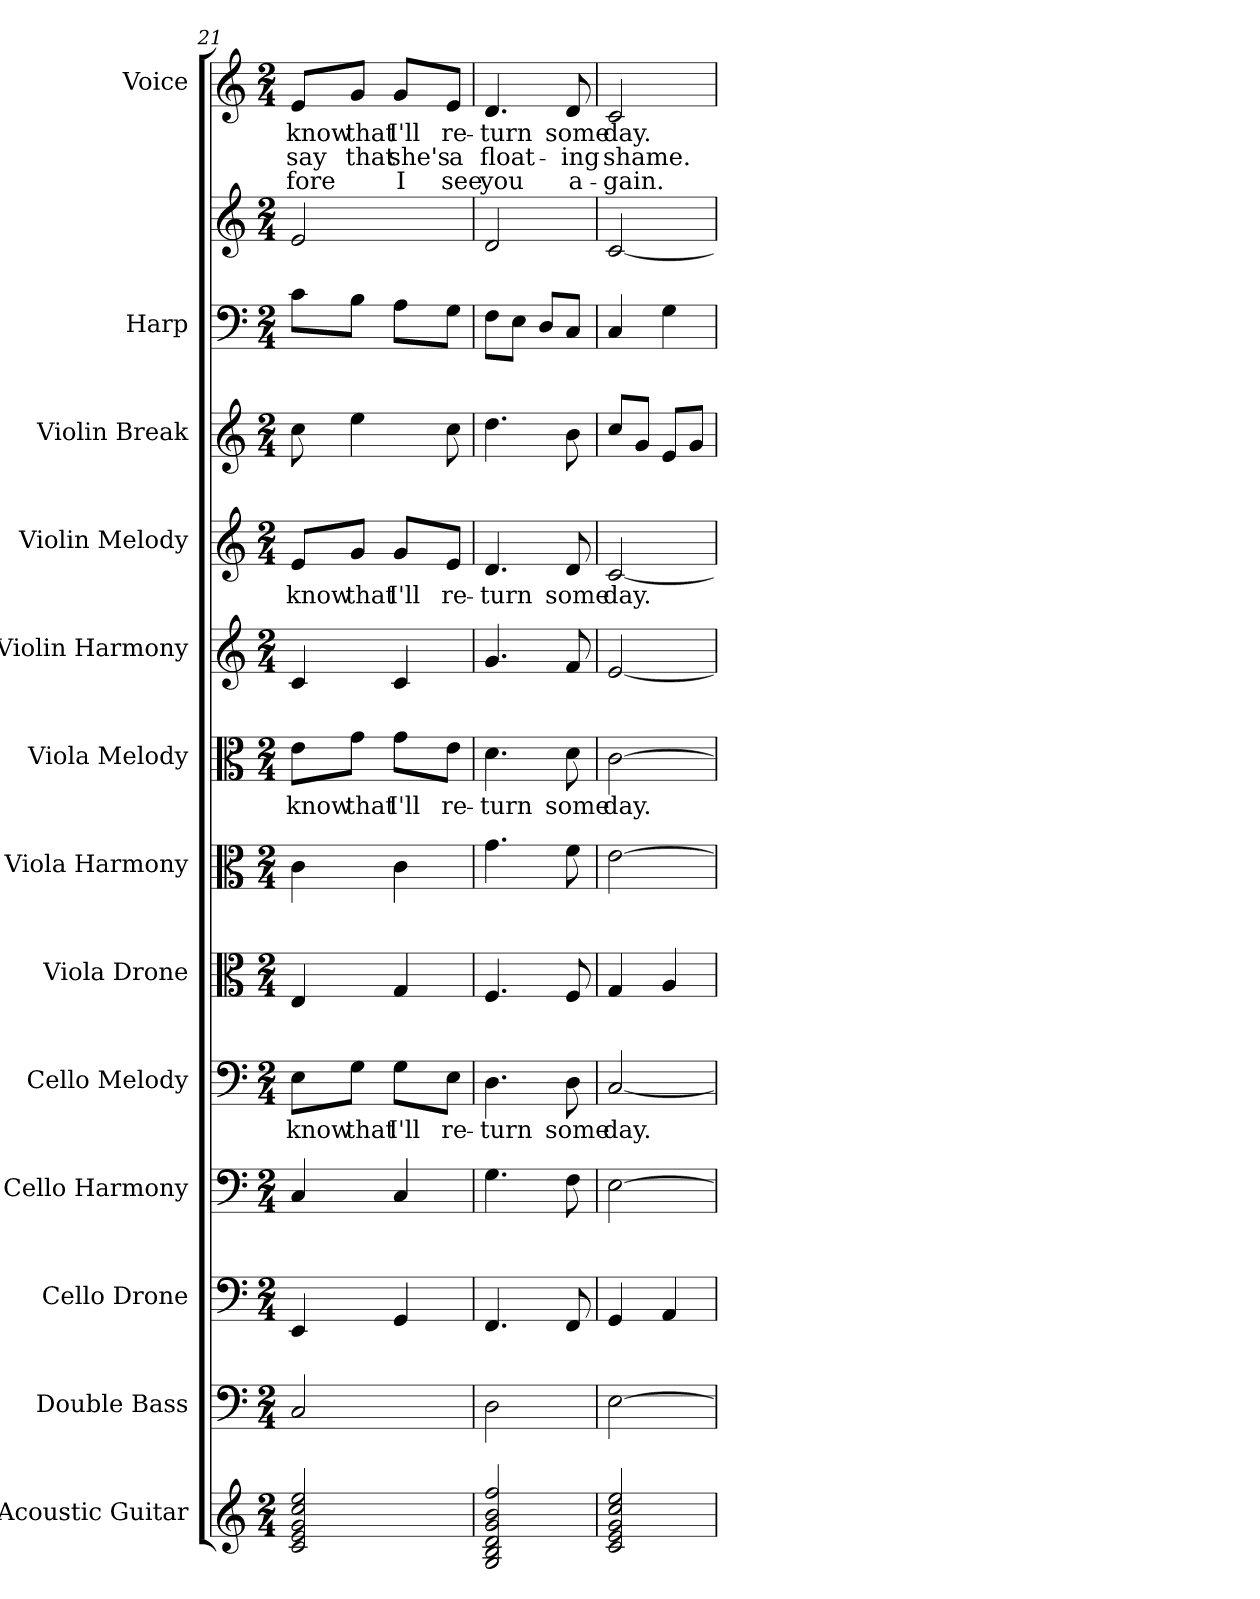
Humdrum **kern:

**kern	**kern	**kern	**kern	**kern	**text	**kern	**kern	**kern	**text	**kern	**kern	**text	**kern	**kern	**kern	**kern	**text	**text	**text
*part13	*part12	*part11	*part10	*part9	*part9	*part8	*part7	*part6	*part6	*part5	*part4	*part4	*part3	*part2	*part2	*part1	*part1	*part1	*part1
*staff14	*staff13	*staff12	*staff11	*staff10	*staff10	*staff9	*staff8	*staff7	*staff7	*staff6	*staff5	*staff5	*staff4	*staff3	*staff2	*staff1	*staff1	*staff1	*staff1
*I"Acoustic Guitar	*I"Double Bass	*I"Cello Drone	*I"Cello Harmony	*I"Cello Melody	*	*I"Viola Drone	*I"Viola Harmony	*I"Viola Melody	*	*I"Violin Harmony	*I"Violin Melody	*	*I"Violin Break	*I"Harp	*	*I"Voice	*	*	*
*I'A. Gtr.	*I'Bass	*I'Drone	*I'Harmony	*I'Melody	*	*I'Drone	*I'Harmony	*I'Melody	*	*I'Harmony	*I'Melody	*	*I'Break	*I'Hp.	*	*I'Voice	*	*	*
*clefG2	*clefF4	*clefF4	*clefF4	*clefF4	*	*clefC3	*clefC3	*clefC3	*	*clefG2	*clefG2	*	*clefG2	*clefF4	*clefG2	*clefG2	*	*	*
*ITrd7c12	*ITrd7c12	*	*	*	*	*	*	*	*	*	*	*	*	*	*	*	*	*	*
*k[]	*k[]	*k[]	*k[]	*k[]	*	*k[]	*k[]	*k[]	*	*k[]	*k[]	*	*k[]	*k[]	*k[]	*k[]	*	*	*
*C:	*C:	*C:	*C:	*C:	*	*C:	*C:	*C:	*	*C:	*C:	*	*C:	*C:	*C:	*C:	*	*	*
*M2/4	*M2/4	*M2/4	*M2/4	*M2/4	*	*M2/4	*M2/4	*M2/4	*	*M2/4	*M2/4	*	*M2/4	*M2/4	*M2/4	*M2/4	*	*	*
=21	=21	=21	=21	=21	=21	=21	=21	=21	=21	=21	=21	=21	=21	=21	=21	=21	=21	=21	=21
!	!	!	!	!	!LO:LY:b:color=#000000	!	!	!	!	!	!	!	!	!	!	!	!	!	!
!	!	!	!	!	!	!	!	!	!LO:LY:b:color=#000000	!	!	!	!	!	!	!	!	!	!
!	!	!	!	!	!	!	!	!	!	!	!	!LO:LY:b:color=#000000	!	!	!	!	!	!	!
!	!	!	!	!	!	!	!	!	!	!	!	!	!	!	!	!	!LO:LY:b:color=#000000	!LO:LY:b:color=#000000	!LO:LY:b:color=#000000
2Ci/ 2Ei 2Gi 2ci 2ei	2CCi/	4EEi/	4Ci/	8Ei\L	know	4Ei/	4ci\	8ei\L	know	4ci/	8ei/L	know	8cci\	8ci\L	2ei/	8ei/L	know	say	-fore
!	!	!	!	!	!LO:LY:b:color=#000000	!	!	!	!	!	!	!	!	!	!	!	!	!	!
!	!	!	!	!	!	!	!	!	!LO:LY:b:color=#000000	!	!	!	!	!	!	!	!	!	!
!	!	!	!	!	!	!	!	!	!	!	!	!LO:LY:b:color=#000000	!	!	!	!	!	!	!
!	!	!	!	!	!	!	!	!	!	!	!	!	!	!	!	!	!LO:LY:b:color=#000000	!LO:LY:b:color=#000000	!
.	.	.	.	8Gi\J	that	.	.	8gi\J	that	.	8gi/J	that	4eei\	8Bi\J	.	8gi/J	that	that	.
!	!	!	!	!	!LO:LY:b:color=#000000	!	!	!	!	!	!	!	!	!	!	!	!	!	!
!	!	!	!	!	!	!	!	!	!LO:LY:b:color=#000000	!	!	!	!	!	!	!	!	!	!
!	!	!	!	!	!	!	!	!	!	!	!	!LO:LY:b:color=#000000	!	!	!	!	!	!	!
!	!	!	!	!	!	!	!	!	!	!	!	!	!	!	!	!	!LO:LY:b:color=#000000	!LO:LY:b:color=#000000	!LO:LY:b:color=#000000
.	.	4GGi/	4Ci/	8Gi\L	I'll	4Gi/	4ci\	8gi\L	I'll	4ci/	8gi/L	I'll	.	8Ai\L	.	8gi/L	I'll	she's	I
!	!	!	!	!	!LO:LY:b:color=#000000	!	!	!	!	!	!	!	!	!	!	!	!	!	!
!	!	!	!	!	!	!	!	!	!LO:LY:b:color=#000000	!	!	!	!	!	!	!	!	!	!
!	!	!	!	!	!	!	!	!	!	!	!	!LO:LY:b:color=#000000	!	!	!	!	!	!	!
!	!	!	!	!	!	!	!	!	!	!	!	!	!	!	!	!	!LO:LY:b:color=#000000	!LO:LY:b:color=#000000	!LO:LY:b:color=#000000
.	.	.	.	8Ei\J	re-	.	.	8ei\J	re-	.	8ei/J	re-	8cci\	8Gi\J	.	8ei/J	re-	a	see
=22	=22	=22	=22	=22	=22	=22	=22	=22	=22	=22	=22	=22	=22	=22	=22	=22	=22	=22	=22
!	!	!	!	!	!LO:LY:b:color=#000000	!	!	!	!	!	!	!	!	!	!	!	!	!	!
!	!	!	!	!	!	!	!	!	!LO:LY:b:color=#000000	!	!	!	!	!	!	!	!	!	!
!	!	!	!	!	!	!	!	!	!	!	!	!LO:LY:b:color=#000000	!	!	!	!	!	!	!
!	!	!	!	!	!	!	!	!	!	!	!	!	!	!	!	!	!LO:LY:b:color=#000000	!LO:LY:b:color=#000000	!LO:LY:b:color=#000000
2GGi/ 2BBi 2Di 2Gi 2Bi 2fi	2DDi\	4.FFi/	4.Gi\	4.Di\	-turn	4.Fi/	4.gi\	4.di\	-turn	4.gi/	4.di/	-turn	4.ddi\	8Fi\L	2di/	4.di/	-turn	float-	you
.	.	.	.	.	.	.	.	.	.	.	.	.	.	8Ei\J	.	.	.	.	.
.	.	.	.	.	.	.	.	.	.	.	.	.	.	8Di/L	.	.	.	.	.
!	!	!	!	!	!LO:LY:b:color=#000000	!	!	!	!	!	!	!	!	!	!	!	!	!	!
!	!	!	!	!	!	!	!	!	!LO:LY:b:color=#000000	!	!	!	!	!	!	!	!	!	!
!	!	!	!	!	!	!	!	!	!	!	!	!LO:LY:b:color=#000000	!	!	!	!	!	!	!
!	!	!	!	!	!	!	!	!	!	!	!	!	!	!	!	!	!LO:LY:b:color=#000000	!LO:LY:b:color=#000000	!LO:LY:b:color=#000000
.	.	8FFi/	8Fi\	8Di\	some	8Fi/	8fi\	8di\	some	8fi/	8di/	some	8bi\	8Ci/J	.	8di/	some	-ing	a-
=23	=23	=23	=23	=23	=23	=23	=23	=23	=23	=23	=23	=23	=23	=23	=23	=23	=23	=23	=23
!	!	!	!	!	!LO:LY:b:color=#000000	!	!	!	!	!	!	!	!	!	!	!	!	!	!
!	!	!	!	!	!	!	!	!	!LO:LY:b:color=#000000	!	!	!	!	!	!	!	!	!	!
!	!	!	!	!	!	!	!	!	!	!	!	!LO:LY:b:color=#000000	!	!	!	!	!	!	!
!	!	!	!	!	!	!	!	!	!	!	!	!	!	!	!	!	!LO:LY:b:color=#000000	!LO:LY:b:color=#000000	!LO:LY:b:color=#000000
2Ci/ 2Ei 2Gi 2ci 2ei	[2EEi\	4GGi/	[2Ei\	[2Ci/	day.	4Gi/	[2ei\	[2ci\	day.	[2ei/	[2ci/	day.	8cci/L	4Ci/	[2ci/	2ci/	day.	shame.	-gain.
.	.	.	.	.	.	.	.	.	.	.	.	.	8gi/J	.	.	.	.	.	.
.	.	4AAi/	.	.	.	4Ai/	.	.	.	.	.	.	8ei/L	4Gi\	.	.	.	.	.
.	.	.	.	.	.	.	.	.	.	.	.	.	8gi/J	.	.	.	.	.	.
=	=	=	=	=	=	=	=	=	=	=	=	=	=	=	=	=	=	=	=
*-	*-	*-	*-	*-	*-	*-	*-	*-	*-	*-	*-	*-	*-	*-	*-	*-	*-	*-	*-
